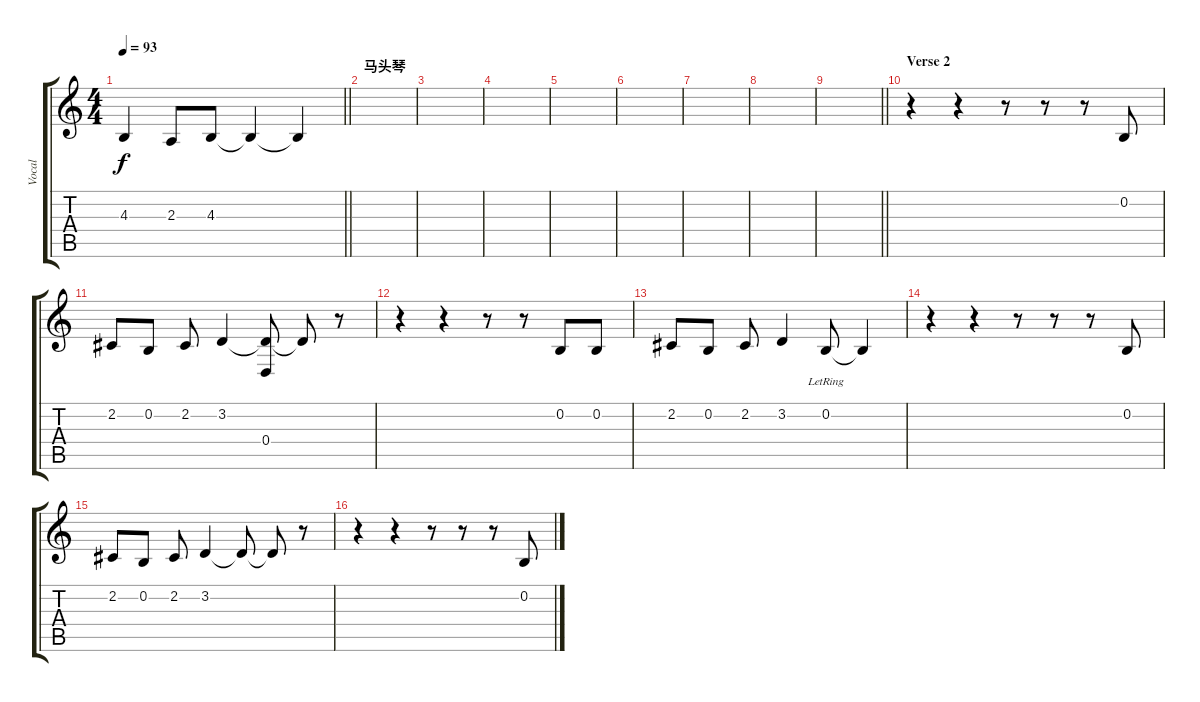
\track ("Vocal" "Vocal") {instrument flute bank 2}
\staff {score tabs}
\tuning (E4 B3 G3 D3 A2 E2) {hide}
\ts (4 4)
\tempo 93
\clef g2
\barLineRight lightlight
\ks c
4.3{t}.4{dy f} 2.3.8 4.3.8 4.3{t}.4 4.3{t}.4 |
\section ("" "马头琴")
|
|
|
|
|
|
|
\barLineRight lightlight
|
\section ("" "Verse 2")
r.4 r.4 r.8 r.8 r.8 0.2.8 |
2.2.8 0.2.8 2.2.8 3.2.4 (3.2{t} 0.4).8 3.2{t}.8 r.8 |
r.4 r.4 r.8 r.8 0.2.8 0.2.8 |
2.2.8 0.2.8 2.2.8 3.2.4 0.2{lr}.8 0.2{t}.4 |
r.4 r.4 r.8 r.8 r.8 0.2.8 |
2.2.8 0.2.8 2.2.8 3.2.4 3.2{t}.8 3.2{t}.8 r.8 |
r.4 r.4 r.8 r.8 r.8 0.2.8
